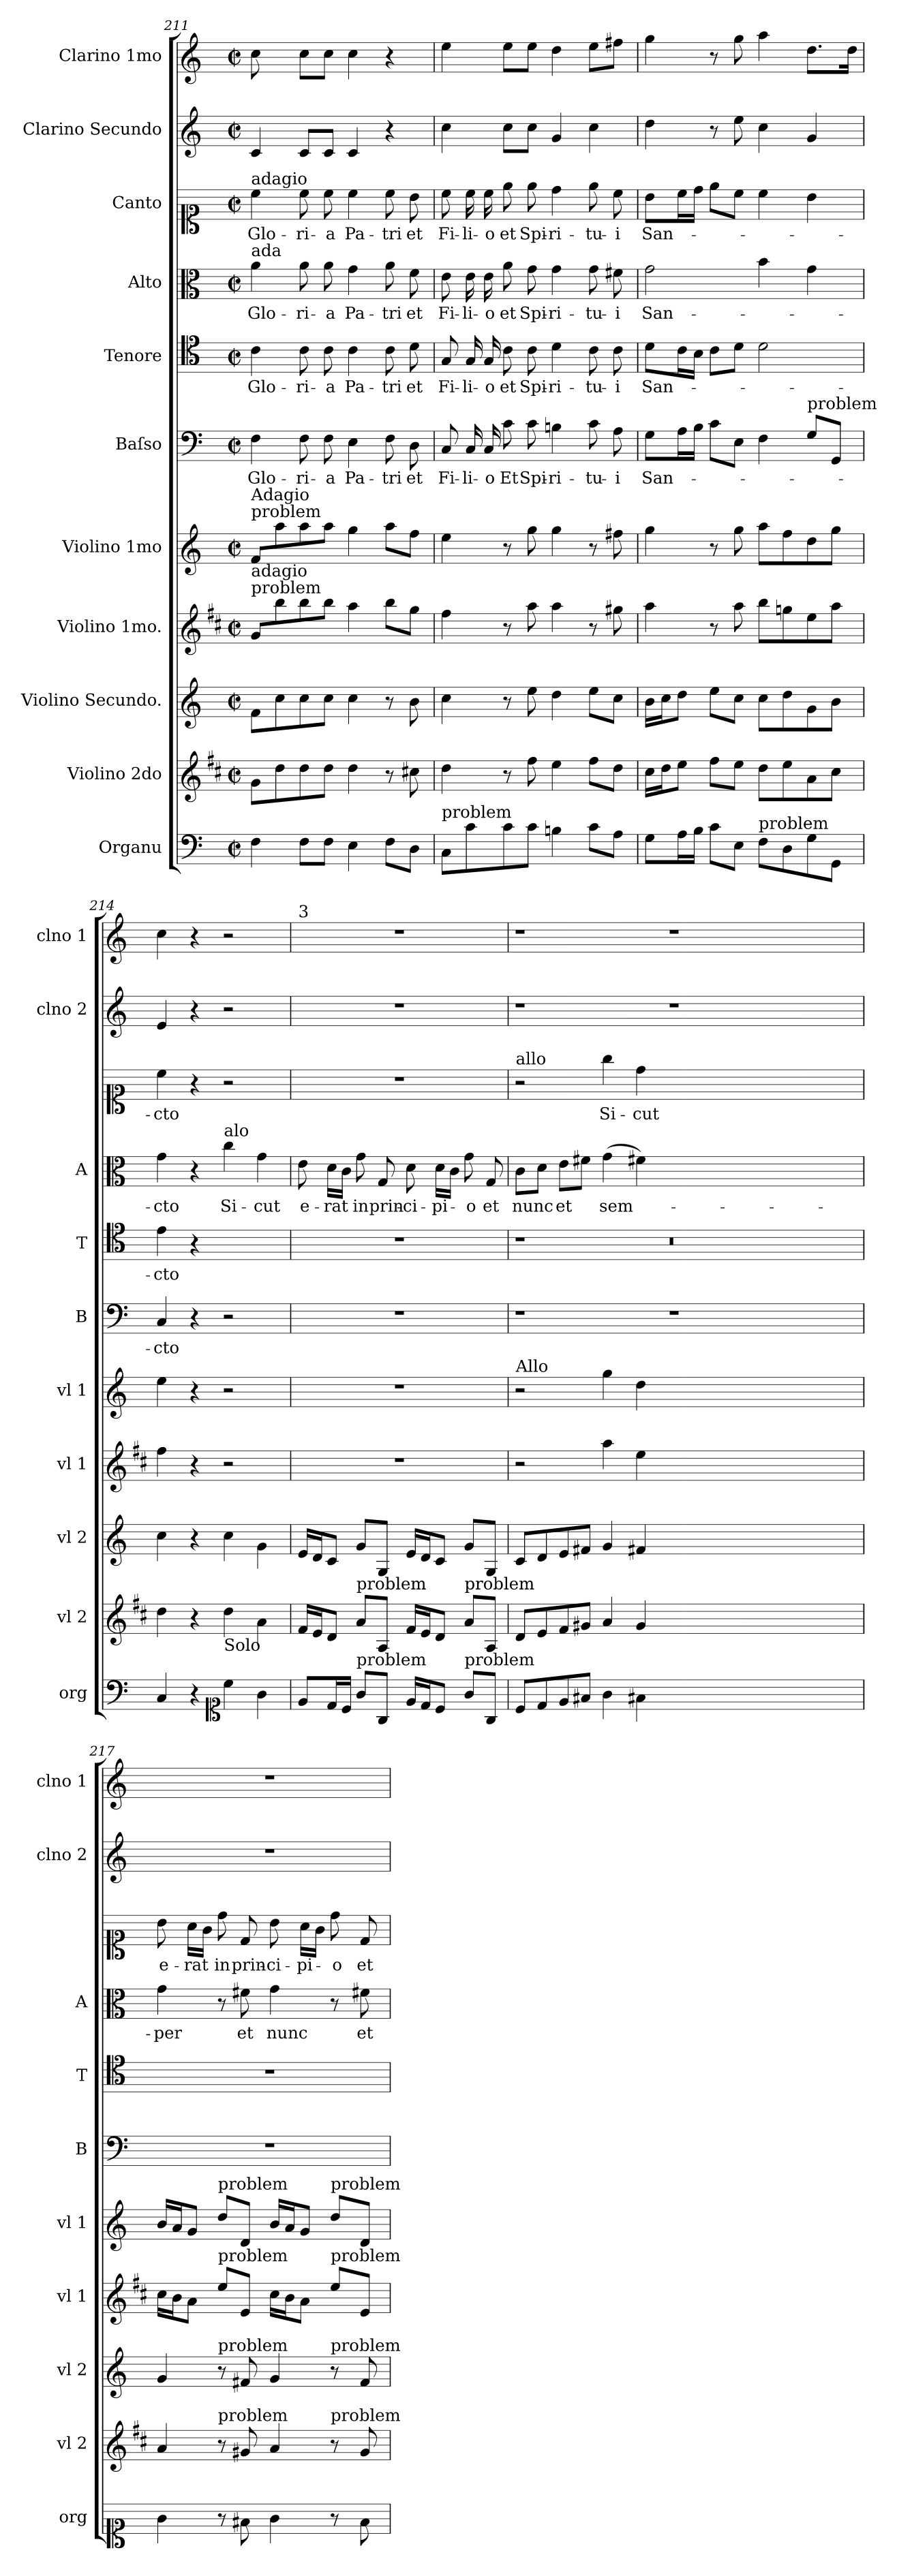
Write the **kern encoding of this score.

**kern	**kern	**kern	**kern	**kern	**kern	**text	**kern	**text	**kern	**text	**kern	**text	**kern	**kern
*part11	*part10	*part9	*part8	*part7	*part6	*part6	*part5	*part5	*part4	*part4	*part3	*part3	*part2	*part1
*staff11	*staff10	*staff9	*staff8	*staff7	*staff6	*staff6	*staff5	*staff5	*staff4	*staff4	*staff3	*staff3	*staff2	*staff1
*I"Organu	*I"Violino 2do	*I"Violino Secundo.	*I"Violino 1mo.	*I"Violino 1mo	*I"Baſso	*	*I"Tenore	*	*I"Alto	*	*I"Canto	*	*I"Clarino Secundo	*I"Clarino 1mo
*I'org	*I'vl 2	*I'vl 2	*I'vl 1	*I'vl 1	*I'B	*	*I'T	*	*I'A	*	*	*	*I'clno 2	*I'clno 1
*clefF4	*clefG2	*clefG2	*clefG2	*clefG2	*clefF4	*	*clefC4	*	*clefC3	*	*clefC1	*	*clefG2	*clefG2
*	*ITrd1c2	*	*ITrd1c2	*	*	*	*	*	*	*	*	*	*	*
*k[]	*k[]	*k[]	*k[]	*k[]	*k[]	*	*k[]	*	*k[]	*	*k[]	*	*k[]	*k[]
*M2/2	*M2/2	*M2/2	*M2/2	*M2/2	*M2/2	*	*M2/2	*	*M2/2	*	*M2/2	*	*M2/2	*M2/2
*met(c|)	*met(c|)	*met(c|)	*met(c|)	*met(c|)	*met(c|)	*	*met(c|)	*	*met(c|)	*	*met(c|)	*	*met(c|)	*met(c|)
=211	=211	=211	=211	=211	=211	=211	=211	=211	=211	=211	=211	=211	=211	=211
!	!	!	!	!	!	!	!	!	!	!	!LO:TX:a:t=adagio	!	!	!
!	!	!	!	!	!	!	!	!	!LO:TX:a:t=ada	!	!	!	!	!
!	!	!	!	!LO:TX:a:t=problem	!	!	!	!	!	!	!	!	!	!
!	!	!	!	!LO:TX:a:t=Adagio	!	!	!	!	!	!	!	!	!	!
!	!	!	!LO:TX:a:t=problem	!	!	!	!	!	!	!	!	!	!	!
!	!	!	!LO:TX:a:t=adagio	!	!	!	!	!	!	!	!	!	!	!
!	!	!	!	!	!	!	!	!	!	!	!	!	!	!LO:N:vis=8
4F\	8f\L	8f\L	8f/L	8f/L	4F\	Glo-	4c\	Glo-	4a\	Glo-	4cc\	Glo-	4c/	4cc\
.	8cc\	8cc\	8aa\	8aa\	.	.	.	.	.	.	.	.	.	.
8F\L	8cc\	8cc\	8aa\	8aa\	8F\	-ri-	8c\	-ri-	8a\	-ri-	8cc\	-ri-	8c/L	8cc\L
8F\J	8cc\J	8cc\J	8aa\J	8aa\J	8F\	-a	8c\	-a	8a\	-a	8cc\	-a	8c/J	8cc\J
4E\	4cc\	4cc\	4gg\	4gg\	4E\	Pa-	4c\	Pa-	4g\	Pa-	4cc\	Pa-	4c/	4cc\
8F\L	8r	8r	8aa\L	8aa\L	8F\	-tri	8c\	-tri	8a\	-tri	8cc\	-tri	4r	4r
8D\J	8bn\	8b\	8ff\J	8ff\J	8D\	et	8d\	et	8f\	et	8b\	et	.	.
=212	=212	=212	=212	=212	=212	=212	=212	=212	=212	=212	=212	=212	=212	=212
!LO:TX:a:t=problem	!	!	!	!	!	!	!	!	!	!	!	!	!	!
8C/L	4cc\	4cc\	4ee\	4ee\	8C/	Fi-	8G/	Fi-	8e\	Fi-	8cc\	Fi-	4cc\	4ee\
8c\	.	.	.	.	16C/	-li-	16G/	-li-	16e\	-li-	16cc\	-li-	.	.
.	.	.	.	.	16C/	-o	16G/	-o	16e\	-o	16cc\	-o	.	.
8c\	8r	8r	8r	8r	8c\	Et	8c\	et	8a\	et	8ee\	et	8cc\L	8ee\L
8c\J	8ee\	8ee\	8gg\	8gg\	8c\	Spi-	8c\	Spi-	8g\	Spi-	8ee\	Spi-	8cc\J	8ee\J
4Bn\	4dd\	4dd\	4gg\	4gg\	4Bn\	-ri-	4d\	-ri-	4g\	-ri-	4dd\	-ri-	4g/	4dd\
8c\L	8ee\L	8ee\L	8r	8r	8c\	-tu-	8c\	-tu-	8g\	-tu-	8ee\	-tu-	4cc\	8ee\L
8A\J	8cc\J	8cc\J	8ff#X\	8ff#X\	8A\	-i	8c\	-i	8f#X\	-i	8cc\	-i	.	8ff#X\J
=213	=213	=213	=213	=213	=213	=213	=213	=213	=213	=213	=213	=213	=213	=213
8G\L	16b\LL	16b\LL	4gg\	4gg\	8G\L	San-	8d\L	San-	2g\	San-	8b\L	San-	4dd\	4gg\
.	16cc\J	16cc\J	.	.	.	.	.	.	.	.	.	.	.	.
16A\L	8dd\J	8dd\J	.	.	16A\L	.	16c\L	.	.	.	16cc\L	.	.	.
16B\JJ	.	.	.	.	16B\JJ	.	16B\JJ	.	.	.	16dd\JJ	.	.	.
8c\L	8ee\L	8ee\L	8r	8r	8c\L	.	8c\L	.	.	.	8ee\L	.	8r	8r
8E\J	8dd\J	8cc\J	8gg\	8gg\	8E\J	.	8d\J	.	.	.	8cc\J	.	8ee\	8gg\
!LO:TX:a:t=problem	!	!	!	!	!	!	!	!	!	!	!	!	!	!
8F\L	8cc\L	8cc\L	8aa\L	8aa\L	4F\	.	2d\	.	4b\	.	4cc\	.	4cc\	4aa\
8D\	8dd\	8dd\	8ffn\	8ff\	.	.	.	.	.	.	.	.	.	.
!	!	!	!	!	!LO:TX:a:t=problem	!	!	!	!	!	!	!	!	!
8G\	8g\	8g\	8dd\	8dd\	8G\L	.	.	.	4g\	.	4b\	.	4g/	8.dd\L
8GG/J	8b\J	8b\J	8gg\J	8gg\J	8GG/J	.	.	.	.	.	.	.	.	.
.	.	.	.	.	.	.	.	.	.	.	.	.	.	16dd\Jk
=214	=214	=214	=214	=214	=214	=214	=214	=214	=214	=214	=214	=214	=214	=214
4C/	4cc\	4cc\	4ee\	4ee\	4C/	-cto	4e\	-cto	4g\	-cto	4cc\	-cto	4e/	4cc\
4r	4r	4r	4r	4r	4r	.	4r	.	4r	.	4r	.	4r	4r
*clefC1	*	*	*	*	*	*	*	*	*	*	*	*	*	*
!	!	!	!	!	!	!	!	!	!LO:TX:a:t=alo	!	!	!	!	!
!	!LO:TX:b:t=Solo	!	!	!	!	!	!	!	!	!	!	!	!	!
4cc\	4cc\	4cc\	2r	2r	2r	.	2ryy	.	4cc\	Si-	2r	.	2r	2r
4g\	4g\	4g\	.	.	.	.	.	.	4g\	-cut	.	.	.	.
=215	=215	=215	=215	=215	=215	=215	=215	=215	=215	=215	=215	=215	=215	=215
!	!	!	!	!	!	!	!	!	!	!	!	!	!	!LO:TX:a:t=3
8e/L	16e/LL	16e/LL	1r	1r	1r	.	1r	.	8e\	e-	1r	.	1r	1r
.	16d/J	16d/J	.	.	.	.	.	.	.	.	.	.	.	.
16d/L	8c/J	8c/J	.	.	.	.	.	.	16d\LL	-rat	.	.	.	.
16c/JJ	.	.	.	.	.	.	.	.	16c\JJ	.	.	.	.	.
!	!LO:TX:a:t=problem	!	!	!	!	!	!	!	!	!	!	!	!	!
!LO:TX:a:t=problem	!	!	!	!	!	!	!	!	!	!	!	!	!	!
8g\L	8g\L	8g/L	.	.	.	.	.	.	8g\	in	.	.	.	.
8G/J	8G/J	8G/J	.	.	.	.	.	.	8G/	prin-	.	.	.	.
16e/LL	16e/LL	16e/LL	.	.	.	.	.	.	8d\	-ci-	.	.	.	.
16d/J	16d/J	16d/J	.	.	.	.	.	.	.	.	.	.	.	.
8c/J	8c/J	8c/J	.	.	.	.	.	.	16d\LL	-pi-	.	.	.	.
.	.	.	.	.	.	.	.	.	16c\JJ	.	.	.	.	.
!	!LO:TX:a:t=problem	!	!	!	!	!	!	!	!	!	!	!	!	!
!LO:TX:a:t=problem	!	!	!	!	!	!	!	!	!	!	!	!	!	!
8g\L	8g\L	8g/L	.	.	.	.	.	.	8g\	-o	.	.	.	.
8G/J	8G/J	8G/J	.	.	.	.	.	.	8G/	et	.	.	.	.
=216	=216	=216	=216	=216	=216	=216	=216	=216	=216	=216	=216	=216	=216	=216
!	!	!	!	!	!	!	!	!	!	!	!LO:TX:a:t=allo	!	!	!
!	!	!	!	!LO:TX:a:t=Allo	!	!	!	!	!	!	!	!	!	!
8c/L	8c/L	8c/L	2r	2r	1r	.	1r	.	8c\L	nunc	2r	.	1r	1r
8d/	8d/	8d/	.	.	.	.	.	.	8d\J	.	.	.	.	.
8e/	8e/	8e/	.	.	.	.	.	.	8e\L	et	.	.	.	.
8f#X/J	8f#X/J	8f#X/J	.	.	.	.	.	.	8f#X\J	.	.	.	.	.
4g\	4g/	4g/	4gg\	4gg\	.	.	.	.	(4g\	sem-	4gg\	Si-	.	.
4f#X\	4f#/	4f#X/	4dd\	4dd\	.	.	.	.	4f#X\)	.	4dd\	-cut	.	.
0.ryy	0.ryy	0.ryy	0.ryy	0.ryy	1r	.	0.r	.	0.ryy	.	0.ryy	.	1r	1r
.	.	.	.	.	0ryy	.	.	.	.	.	.	.	0ryy	0ryy
=217	=217	=217	=217	=217	=217	=217	=217	=217	=217	=217	=217	=217	=217	=217
4g\	4g/	4g/	16b\LL	16b/LL	1r	.	1r	.	4g\	-per	8b\	e-	1r	1r
.	.	.	16a\J	16a/J	.	.	.	.	.	.	.	.	.	.
.	.	.	8g\J	8g/J	.	.	.	.	.	.	16a\LL	-rat	.	.
.	.	.	.	.	.	.	.	.	.	.	16g\JJ	.	.	.
!	!	!	!	!LO:TX:a:t=problem	!	!	!	!	!	!	!	!	!	!
!	!	!	!LO:TX:a:t=problem	!	!	!	!	!	!	!	!	!	!	!
!	!	!LO:TX:a:t=problem	!	!	!	!	!	!	!	!	!	!	!	!
!	!LO:TX:a:t=problem	!	!	!	!	!	!	!	!	!	!	!	!	!
8r	8r	8r	8dd\L	8dd\L	.	.	.	.	8r	.	8dd\	in	.	.
8f#X\	8f#X/	8f#X/	8d/J	8d/J	.	.	.	.	8f#X\	et	8d/	prin-	.	.
4g\	4g/	4g/	16b\LL	16b/LL	.	.	.	.	4g\	nunc	8b\	-ci-	.	.
.	.	.	16a\J	16a/J	.	.	.	.	.	.	.	.	.	.
.	.	.	8g\J	8g/J	.	.	.	.	.	.	16a\LL	-pi-	.	.
.	.	.	.	.	.	.	.	.	.	.	16g\JJ	.	.	.
!	!	!	!	!LO:TX:a:t=problem	!	!	!	!	!	!	!	!	!	!
!	!	!	!LO:TX:a:t=problem	!	!	!	!	!	!	!	!	!	!	!
!	!	!LO:TX:a:t=problem	!	!	!	!	!	!	!	!	!	!	!	!
!	!LO:TX:a:t=problem	!	!	!	!	!	!	!	!	!	!	!	!	!
8r	8r	8r	8dd\L	8dd\L	.	.	.	.	8r	.	8dd\	-o	.	.
8f#\	8f#/	8f#/	8d/J	8d/J	.	.	.	.	8f#X\	et	8d/	et	.	.
=	=	=	=	=	=	=	=	=	=	=	=	=	=	=
*-	*-	*-	*-	*-	*-	*-	*-	*-	*-	*-	*-	*-	*-	*-
